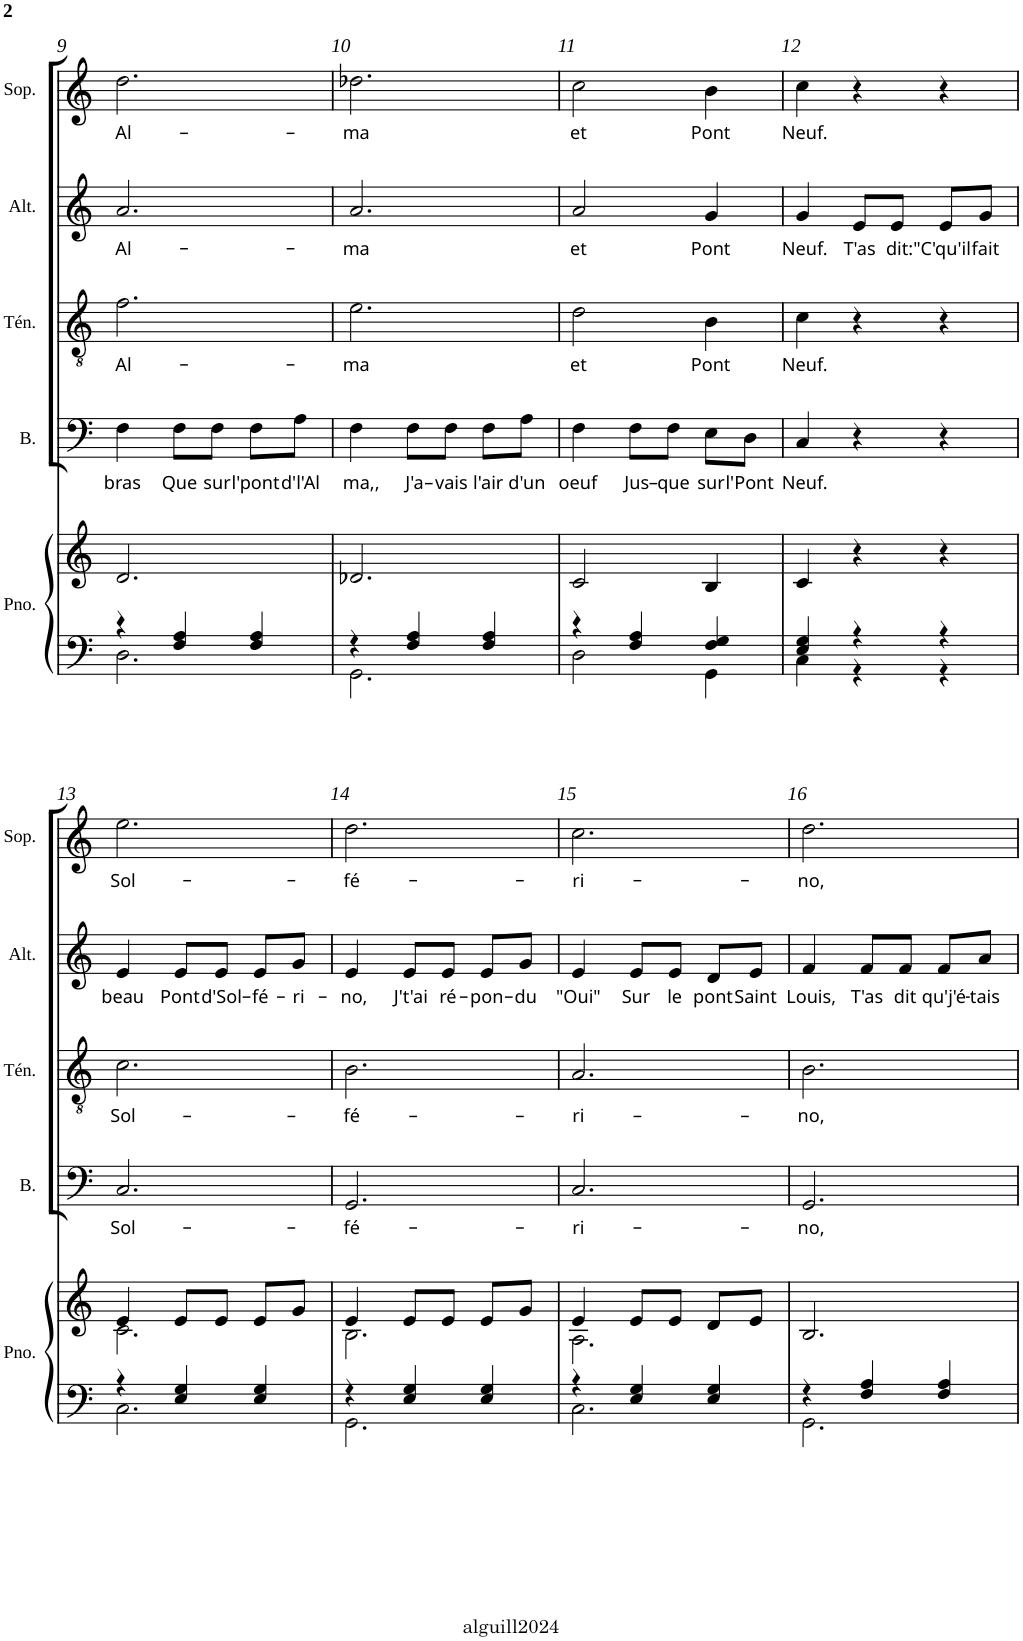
**kern	**kern	**kern	**text	**kern	**text	**kern	**text	**kern	**text
*part5	*part5	*part4	*part4	*part3	*part3	*part2	*part2	*part1	*part1
*staff6	*staff5	*staff4	*staff4	*staff3	*staff3	*staff2	*staff2	*staff1	*staff1
*I"Piano	*	*I"Basse	*	*I"Ténor	*	*I"Alto	*	*I"Soprano	*
*I'Pno.	*	*I'B.	*	*I'Tén.	*	*I'Alt.	*	*I'Sop.	*
!!LO:PB:g=z
*clefF4	*clefG2	*clefF4	*	*clefGv2	*	*clefG2	*	*clefG2	*
*k[]	*k[]	*k[]	*	*k[]	*	*k[]	*	*k[]	*
*M3/4	*M3/4	*M3/4	*	*M3/4	*	*M3/4	*	*M3/4	*
=9	=9	=9	=9	=9	=9	=9	=9	=9	=9
*^	*^	*	*	*	*	*	*	*	*
!	!	!	!	!	!LO:LY:b	!	!LO:LY:b	!	!LO:LY:b	!	!LO:LY:b
4r	2.D\	2.ryy	2.d/	4F\	bras	2.f\	Al-	2.a/	Al-	2.dd\	Al-
!	!	!	!	!	!LO:LY:b	!	!	!	!	!	!
4F/ 4A/	.	.	.	8F\L	Que	.	.	.	.	.	.
!	!	!	!	!	!LO:LY:b	!	!	!	!	!	!
.	.	.	.	8F\J	sur	.	.	.	.	.	.
!	!	!	!	!	!LO:LY:b	!	!	!	!	!	!
4F/ 4A/	.	.	.	8F\L	l'pont	.	.	.	.	.	.
!	!	!	!	!	!LO:LY:b	!	!	!	!	!	!
.	.	.	.	8A\J	d'l'Al	.	.	.	.	.	.
=10	=10	=10	=10	=10	=10	=10	=10	=10	=10	=10	=10
!	!	!	!	!	!LO:LY:b	!	!LO:LY:b	!	!LO:LY:b	!	!LO:LY:b
4r	2.GG\	2.ryy	2.d-X/	4F\	ma,,	2.e\	-ma	2.a/	-ma	2.dd-X\	-ma
!	!	!	!	!	!LO:LY:b	!	!	!	!	!	!
4F/ 4A/	.	.	.	8F\L	J'a-	.	.	.	.	.	.
!	!	!	!	!	!LO:LY:b	!	!	!	!	!	!
.	.	.	.	8F\J	-vais	.	.	.	.	.	.
!	!	!	!	!	!LO:LY:b	!	!	!	!	!	!
4F/ 4A/	.	.	.	8F\L	l'air	.	.	.	.	.	.
!	!	!	!	!	!LO:LY:b	!	!	!	!	!	!
.	.	.	.	8A\J	d'un	.	.	.	.	.	.
=11	=11	=11	=11	=11	=11	=11	=11	=11	=11	=11	=11
!	!	!	!	!	!LO:LY:b	!	!LO:LY:b	!	!LO:LY:b	!	!LO:LY:b
4r	2D\	2.ryy	2c/	4F\	oeuf	2d\	et	2a/	et	2cc\	et
!	!	!	!	!	!LO:LY:b	!	!	!	!	!	!
4F/ 4A/	.	.	.	8F\L	Jus-	.	.	.	.	.	.
!	!	!	!	!	!LO:LY:b	!	!	!	!	!	!
.	.	.	.	8F\J	-que	.	.	.	.	.	.
!	!	!	!	!	!LO:LY:b	!	!LO:LY:b	!	!LO:LY:b	!	!LO:LY:b
4F/ 4G/	4GG\	.	4B/	8E\L	sur	4B\	Pont	4g/	Pont	4b\	Pont
!	!	!	!	!	!LO:LY:b	!	!	!	!	!	!
.	.	.	.	8D\J	l'Pont	.	.	.	.	.	.
*	*	*v	*v	*	*	*	*	*	*	*	*
=12	=12	=12	=12	=12	=12	=12	=12	=12	=12	=12
!	!	!	!	!LO:LY:b	!	!LO:LY:b	!	!LO:LY:b	!	!LO:LY:b
4E/ 4G/	4C\	4c/	4C/	Neuf.	4c\	Neuf.	4g/	Neuf.	4cc\	Neuf.
!	!	!	!	!	!	!	!	!LO:LY:b	!	!
4r	4r	4r	4r	.	4r	.	8e/L	T'as	4r	.
!	!	!	!	!	!	!	!	!LO:LY:b	!	!
.	.	.	.	.	.	.	8e/J	dit:	.	.
!	!	!	!	!	!	!	!	!LO:LY:b	!	!
4r	4r	4r	4r	.	4r	.	8e/L	"C'qu'il	4r	.
!	!	!	!	!	!	!	!	!LO:LY:b	!	!
.	.	.	.	.	.	.	8g/J	fait	.	.
!!LO:LB:g=z
=13	=13	=13	=13	=13	=13	=13	=13	=13	=13	=13
*	*	*^	*	*	*	*	*	*	*	*
!	!	!	!	!	!LO:LY:b	!	!LO:LY:b	!	!LO:LY:b	!	!LO:LY:b
4r	2.C\	4e/	2.c\	2.C/	Sol-	2.c\	Sol-	4e/	beau	2.ee\	Sol-
!	!	!	!	!	!	!	!	!	!LO:LY:b	!	!
4E/ 4G/	.	8e/L	.	.	.	.	.	8e/L	Pont	.	.
!	!	!	!	!	!	!	!	!	!LO:LY:b	!	!
.	.	8e/J	.	.	.	.	.	8e/J	d'Sol-	.	.
!	!	!	!	!	!	!	!	!	!LO:LY:b	!	!
4E/ 4G/	.	8e/L	.	.	.	.	.	8e/L	-fé-	.	.
!	!	!	!	!	!	!	!	!	!LO:LY:b	!	!
.	.	8g/J	.	.	.	.	.	8g/J	-ri-	.	.
=14	=14	=14	=14	=14	=14	=14	=14	=14	=14	=14	=14
!	!	!	!	!	!LO:LY:b	!	!LO:LY:b	!	!LO:LY:b	!	!LO:LY:b
4r	2.GG\	4e/	2.B\	2.GG/	-fé-	2.B\	-fé-	4e/	-no,	2.dd\	-fé-
!	!	!	!	!	!	!	!	!	!LO:LY:b	!	!
4E/ 4G/	.	8e/L	.	.	.	.	.	8e/L	J't'ai	.	.
!	!	!	!	!	!	!	!	!	!LO:LY:b	!	!
.	.	8e/J	.	.	.	.	.	8e/J	ré-	.	.
!	!	!	!	!	!	!	!	!	!LO:LY:b	!	!
4E/ 4G/	.	8e/L	.	.	.	.	.	8e/L	-pon-	.	.
!	!	!	!	!	!	!	!	!	!LO:LY:b	!	!
.	.	8g/J	.	.	.	.	.	8g/J	-du	.	.
=15	=15	=15	=15	=15	=15	=15	=15	=15	=15	=15	=15
!	!	!	!	!	!LO:LY:b	!	!LO:LY:b	!	!LO:LY:b	!	!LO:LY:b
4r	2.C\	4e/	2.A\	2.C/	-ri-	2.A/	-ri-	4e/	"Oui"	2.cc\	-ri-
!	!	!	!	!	!	!	!	!	!LO:LY:b	!	!
4E/ 4G/	.	8e/L	.	.	.	.	.	8e/L	Sur	.	.
!	!	!	!	!	!	!	!	!	!LO:LY:b	!	!
.	.	8e/J	.	.	.	.	.	8e/J	le	.	.
!	!	!	!	!	!	!	!	!	!LO:LY:b	!	!
4E/ 4G/	.	8d/L	.	.	.	.	.	8d/L	pont	.	.
!	!	!	!	!	!	!	!	!	!LO:LY:b	!	!
.	.	8e/J	.	.	.	.	.	8e/J	Saint	.	.
=16	=16	=16	=16	=16	=16	=16	=16	=16	=16	=16	=16
!	!	!	!	!	!LO:LY:b	!	!LO:LY:b	!	!LO:LY:b	!	!LO:LY:b
4r	2.GG\	2.ryy	2.B/	2.GG/	-no,	2.B\	-no,	4f/	Louis,	2.dd\	-no,
!	!	!	!	!	!	!	!	!	!LO:LY:b	!	!
4F/ 4A/	.	.	.	.	.	.	.	8f/L	T'as	.	.
!	!	!	!	!	!	!	!	!	!LO:LY:b	!	!
.	.	.	.	.	.	.	.	8f/J	dit	.	.
!	!	!	!	!	!	!	!	!	!LO:LY:b	!	!
4F/ 4A/	.	.	.	.	.	.	.	8f/L	qu'j'é-	.	.
!	!	!	!	!	!	!	!	!	!LO:LY:b	!	!
.	.	.	.	.	.	.	.	8a/J	-tais	.	.
*v	*v	*	*	*	*	*	*	*	*	*	*
*	*v	*v	*	*	*	*	*	*	*	*
=	=	=	=	=	=	=	=	=	=
*-	*-	*-	*-	*-	*-	*-	*-	*-	*-
